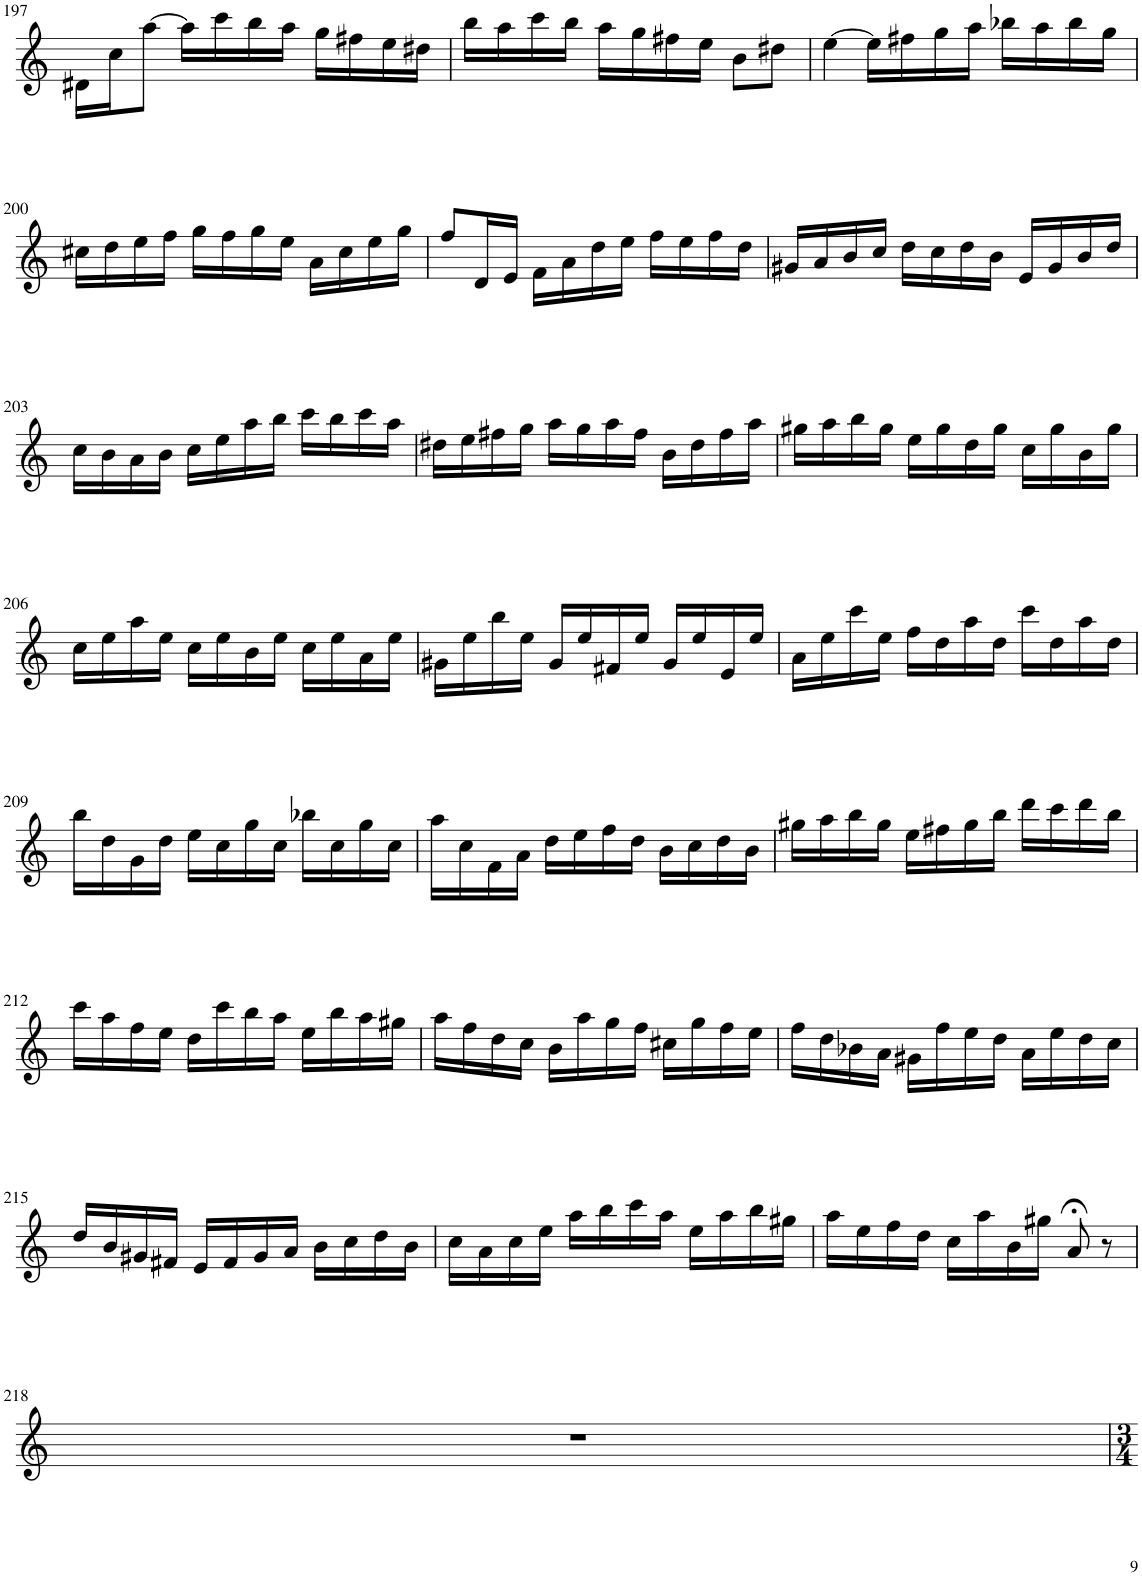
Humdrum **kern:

**kern
*part1
*staff1
*I"ハープ
!!LO:PB:g=z
*clefG2
*k[]
*M3/4
=197
16d#X\LL
16cc\J
[8aa\J
16aa\LL]
16ccc\
16bb\
16aa\JJ
16gg\LL
16ff#X\
16ee\
16dd#X\JJ
=198
16bb\LL
16aa\
16ccc\
16bb\JJ
16aa\LL
16gg\
16ff#X\
16ee\JJ
8b\L
8dd#X\J
=199
[4ee\
16ee\LL]
16ff#X\
16gg\
16aa\JJ
16bb-X\LL
16aa\
16bb-\
16gg\JJ
!!LO:LB:g=z
=200
16cc#X\LL
16dd\
16ee\
16ff\JJ
16gg\LL
16ff\
16gg\
16ee\JJ
16a\LL
16cc#\
16ee\
16gg\JJ
=201
8ff/L
16d/L
16e/JJ
16f\LL
16a\
16dd\
16ee\JJ
16ff\LL
16ee\
16ff\
16dd\JJ
=202
16g#X/LL
16a/
16b/
16cc/JJ
16dd\LL
16cc\
16dd\
16b\JJ
16e/LL
16g#/
16b/
16dd/JJ
!!LO:LB:g=z
=203
16cc\LL
16b\
16a\
16b\JJ
16cc\LL
16ee\
16aa\
16bb\JJ
16ccc\LL
16bb\
16ccc\
16aa\JJ
=204
16dd#X\LL
16ee\
16ff#X\
16gg\JJ
16aa\LL
16gg\
16aa\
16ff#\JJ
16b\LL
16dd#\
16ff#\
16aa\JJ
=205
16gg#X\LL
16aa\
16bb\
16gg#\JJ
16ee\LL
16gg#\
16dd\
16gg#\JJ
16cc\LL
16gg#\
16b\
16gg#\JJ
!!LO:LB:g=z
=206
16cc\LL
16ee\
16aa\
16ee\JJ
16cc\LL
16ee\
16b\
16ee\JJ
16cc\LL
16ee\
16a\
16ee\JJ
=207
16g#X\LL
16ee\
16bb\
16ee\JJ
16g#/LL
16ee/
16f#X/
16ee/JJ
16g#/LL
16ee/
16e/
16ee/JJ
=208
16a\LL
16ee\
16ccc\
16ee\JJ
16ff\LL
16dd\
16aa\
16dd\JJ
16ccc\LL
16dd\
16aa\
16dd\JJ
!!LO:LB:g=z
=209
16bb\LL
16dd\
16g\
16dd\JJ
16ee\LL
16cc\
16gg\
16cc\JJ
16bb-X\LL
16cc\
16gg\
16cc\JJ
=210
16aa\LL
16cc\
16f\
16a\JJ
16dd\LL
16ee\
16ff\
16dd\JJ
16b\LL
16cc\
16dd\
16b\JJ
=211
16gg#X\LL
16aa\
16bb\
16gg#\JJ
16ee\LL
16ff#X\
16gg#\
16bb\JJ
16ddd\LL
16ccc\
16ddd\
16bb\JJ
!!LO:LB:g=z
=212
16ccc\LL
16aa\
16ff\
16ee\JJ
16dd\LL
16ccc\
16bb\
16aa\JJ
16ee\LL
16bb\
16aa\
16gg#X\JJ
=213
16aa\LL
16ff\
16dd\
16cc\JJ
16b\LL
16aa\
16gg\
16ff\JJ
16cc#X\LL
16gg\
16ff\
16ee\JJ
=214
16ff\LL
16dd\
16b-X\
16a\JJ
16g#X\LL
16ff\
16ee\
16dd\JJ
16a\LL
16ee\
16dd\
16cc\JJ
!!LO:LB:g=z
=215
16dd/LL
16b/
16g#X/
16f#X/JJ
16e/LL
16f#/
16g#/
16a/JJ
16b\LL
16cc\
16dd\
16b\JJ
=216
16cc\LL
16a\
16cc\
16ee\JJ
16aa\LL
16bb\
16ccc\
16aa\JJ
16ee\LL
16aa\
16bb\
16gg#X\JJ
=217
16aa\LL
16ee\
16ff\
16dd\JJ
16cc\LL
16aa\
16b\
16gg#X\JJ
8a;</
8r
!!LO:LB:g=z
=218
2.r
=
*-
